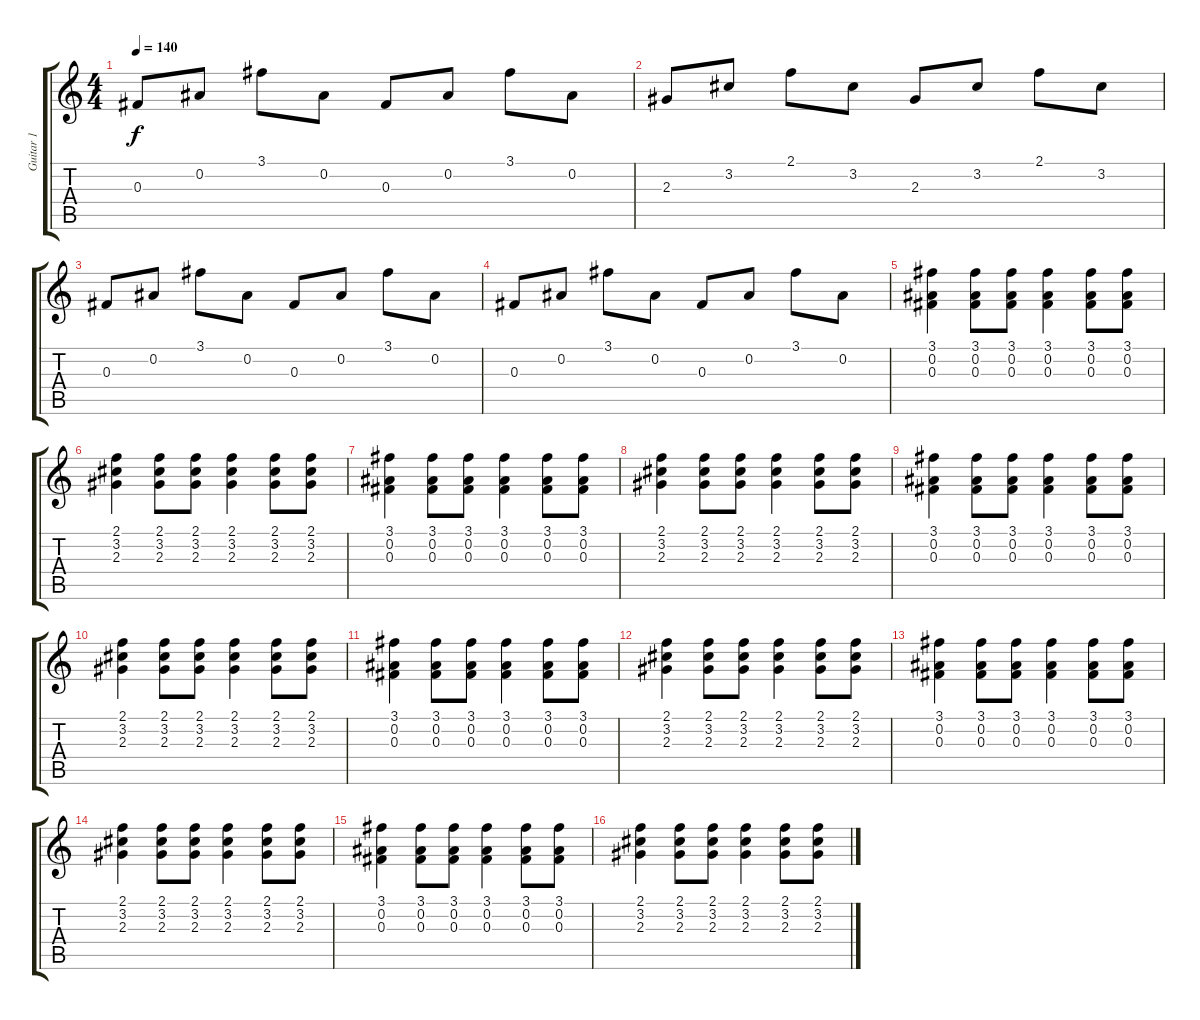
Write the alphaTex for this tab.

\track ("Guitar 1" "Guitar 1") {instrument distortionguitar}
\staff {score tabs}
\tuning (Eb4 Bb3 Gb3 Db3 Ab2 Eb2) {hide}
\ts (4 4)
\tempo 140
\clef g2
\ks c
0.3.8{dy f} 0.2.8 3.1.8 0.2.8 0.3.8 0.2.8 3.1.8 0.2.8 |
2.3.8 3.2.8 2.1.8 3.2.8 2.3.8 3.2.8 2.1.8 3.2.8 |
0.3.8 0.2.8 3.1.8 0.2.8 0.3.8 0.2.8 3.1.8 0.2.8 |
0.3.8 0.2.8 3.1.8 0.2.8 0.3.8 0.2.8 3.1.8 0.2.8 |
(3.1 0.2 0.3).4{instrument acousticguitarsteel} (3.1 0.2 0.3).8 (3.1 0.2 0.3).8 (3.1 0.2 0.3).4 (3.1 0.2 0.3).8 (3.1 0.2 0.3).8 |
(2.1 3.2 2.3).4 (2.1 3.2 2.3).8 (2.1 3.2 2.3).8 (2.1 3.2 2.3).4 (2.1 3.2 2.3).8 (2.1 3.2 2.3).8 |
(3.1 0.2 0.3).4 (3.1 0.2 0.3).8 (3.1 0.2 0.3).8 (3.1 0.2 0.3).4 (3.1 0.2 0.3).8 (3.1 0.2 0.3).8 |
(2.1 3.2 2.3).4 (2.1 3.2 2.3).8 (2.1 3.2 2.3).8 (2.1 3.2 2.3).4 (2.1 3.2 2.3).8 (2.1 3.2 2.3).8 |
(3.1 0.2 0.3).4 (3.1 0.2 0.3).8 (3.1 0.2 0.3).8 (3.1 0.2 0.3).4 (3.1 0.2 0.3).8 (3.1 0.2 0.3).8 |
(2.1 3.2 2.3).4 (2.1 3.2 2.3).8 (2.1 3.2 2.3).8 (2.1 3.2 2.3).4 (2.1 3.2 2.3).8 (2.1 3.2 2.3).8 |
(3.1 0.2 0.3).4 (3.1 0.2 0.3).8 (3.1 0.2 0.3).8 (3.1 0.2 0.3).4 (3.1 0.2 0.3).8 (3.1 0.2 0.3).8 |
(2.1 3.2 2.3).4 (2.1 3.2 2.3).8 (2.1 3.2 2.3).8 (2.1 3.2 2.3).4 (2.1 3.2 2.3).8 (2.1 3.2 2.3).8 |
(3.1 0.2 0.3).4{instrument acousticguitarsteel} (3.1 0.2 0.3).8 (3.1 0.2 0.3).8 (3.1 0.2 0.3).4 (3.1 0.2 0.3).8 (3.1 0.2 0.3).8 |
(2.1 3.2 2.3).4 (2.1 3.2 2.3).8 (2.1 3.2 2.3).8 (2.1 3.2 2.3).4 (2.1 3.2 2.3).8 (2.1 3.2 2.3).8 |
(3.1 0.2 0.3).4 (3.1 0.2 0.3).8 (3.1 0.2 0.3).8 (3.1 0.2 0.3).4 (3.1 0.2 0.3).8 (3.1 0.2 0.3).8 |
(2.1 3.2 2.3).4 (2.1 3.2 2.3).8 (2.1 3.2 2.3).8 (2.1 3.2 2.3).4 (2.1 3.2 2.3).8 (2.1 3.2 2.3).8
